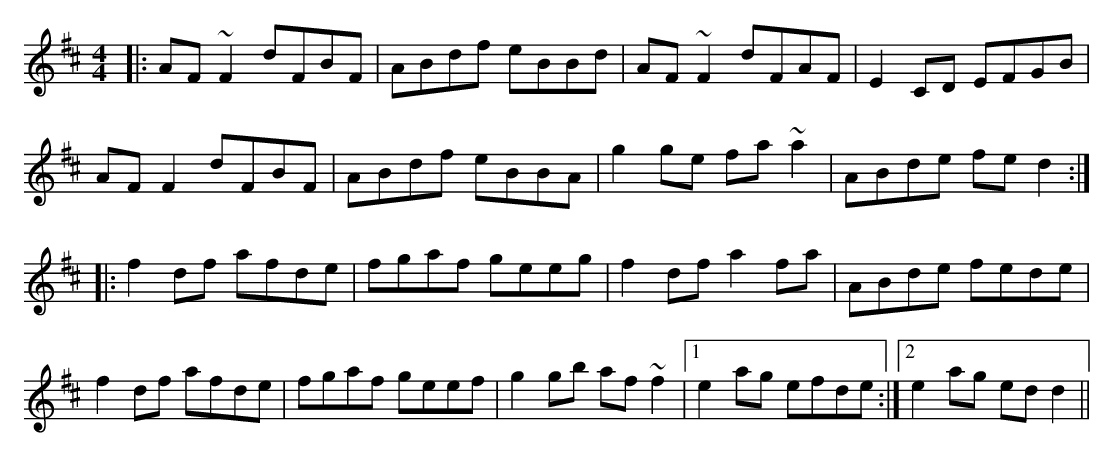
X:1
M:4/4
K:D
|: AF ~F2 dFBF | ABdf eBBd | AF ~F2 dFAF | E2CD EFGB |
AF F2 dFBF | ABdf eBBA | g2ge fa ~a2 | ABde fed2 :|
|: f2 df afde | fgaf geeg | f2 df a2fa | ABde fede |
f2 df afde | fgaf geef | g2gb af~f2|1 e2 ag efde :|2 e2 ag ed d2 ||
